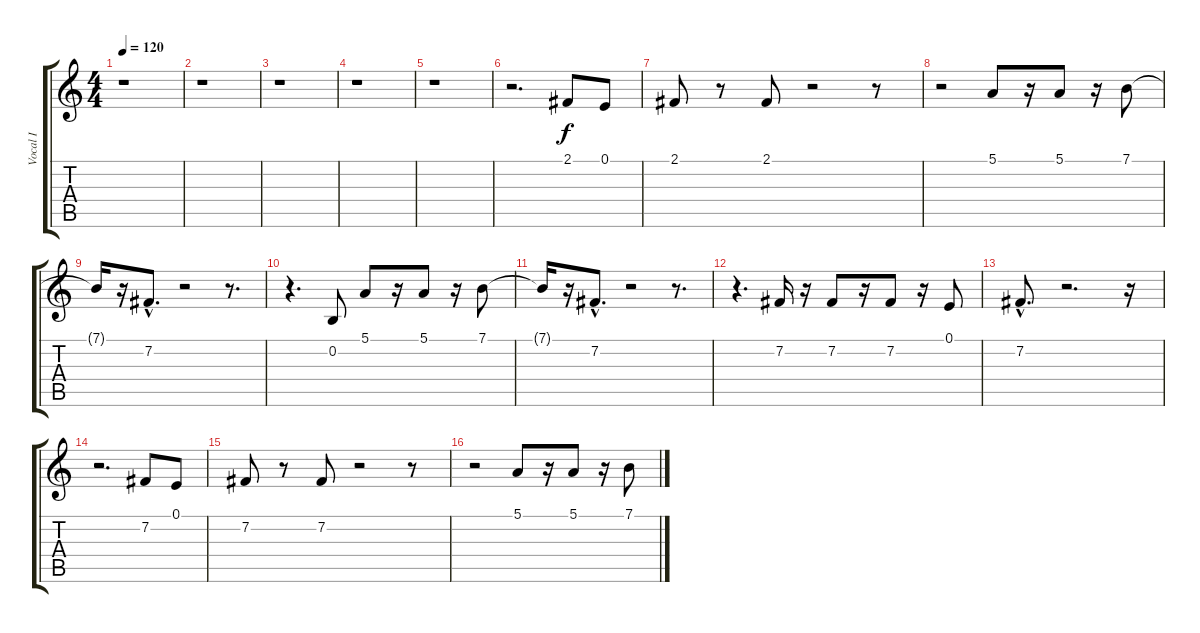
\track ("Vocal I" "Vocal I") {instrument electricpiano1}
\staff {score tabs}
\tuning (E4 B3 G3 D3 A2 E2) {hide}
\ts (4 4)
\tempo 120
\clef g2
\ks c
r.1{dy f instrument electricpiano1} |
r.1 |
r.1 |
r.1 |
r.1 |
r.2{d} 2.1.8 0.1.8 |
2.1.8 r.8 2.1.8 r.2 r.8 |
r.2 5.1.8 r.16 5.1.8 r.16 7.1.8 |
7.1{t}.16 r.16 7.2{hac}.8{d} r.2 r.8{d} |
r.4{d} 0.2.8 5.1.8 r.16 5.1.8 r.16 7.1.8 |
7.1{t}.16 r.16 7.2{hac}.8{d} r.2 r.8{d} |
r.4{d} 7.2.16 r.16 7.2.8 r.16 7.2.8 r.16 0.1.8 |
7.2{hac}.8{d} r.2{d} r.16 |
r.2{d} 7.2.8 0.1.8 |
7.2.8 r.8 7.2.8 r.2 r.8 |
r.2 5.1.8 r.16 5.1.8 r.16 7.1.8
